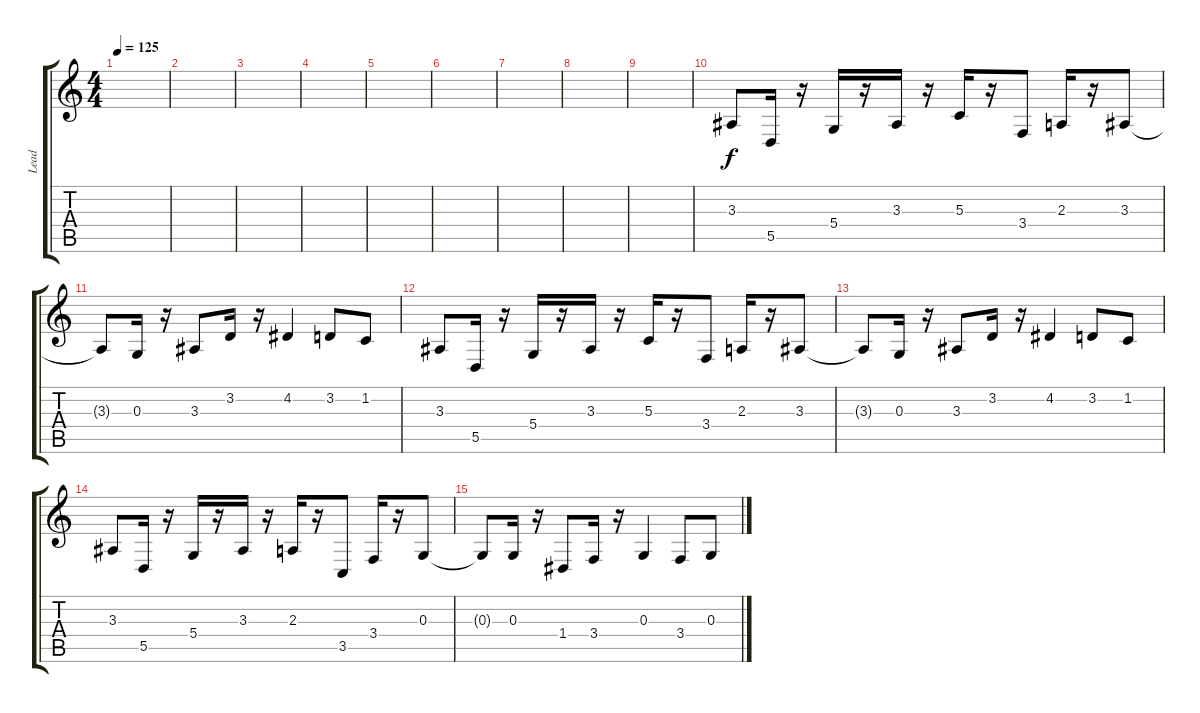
\track ("Lead" "Lead") {instrument cello}
\staff {score tabs}
\tuning (E4 B3 G3 D3 A2 E2) {hide}
\ts (4 4)
\tempo 125
\clef g2
\ks c
|
|
|
|
|
|
|
|
|
3.3.8 5.5.16 r.16 5.4.16 r.16 3.3.16 r.16 5.3.16 r.16 3.4.8 2.3.16 r.16 3.3.8 |
3.3{t}.8 0.3.16 r.16 3.3.8 3.2.16 r.16 4.2.4 3.2.8 1.2.8 |
3.3.8 5.5.16 r.16 5.4.16 r.16 3.3.16 r.16 5.3.16 r.16 3.4.8 2.3.16 r.16 3.3.8 |
3.3{t}.8 0.3.16 r.16 3.3.8 3.2.16 r.16 4.2.4 3.2.8 1.2.8 |
3.3.8 5.5.16 r.16 5.4.16 r.16 3.3.16 r.16 2.3.16 r.16 3.5.8 3.4.16 r.16 0.3.8 |
0.3{t}.8 0.3.16 r.16 1.4.8 3.4.16 r.16 0.3.4 3.4.8 0.3.8
